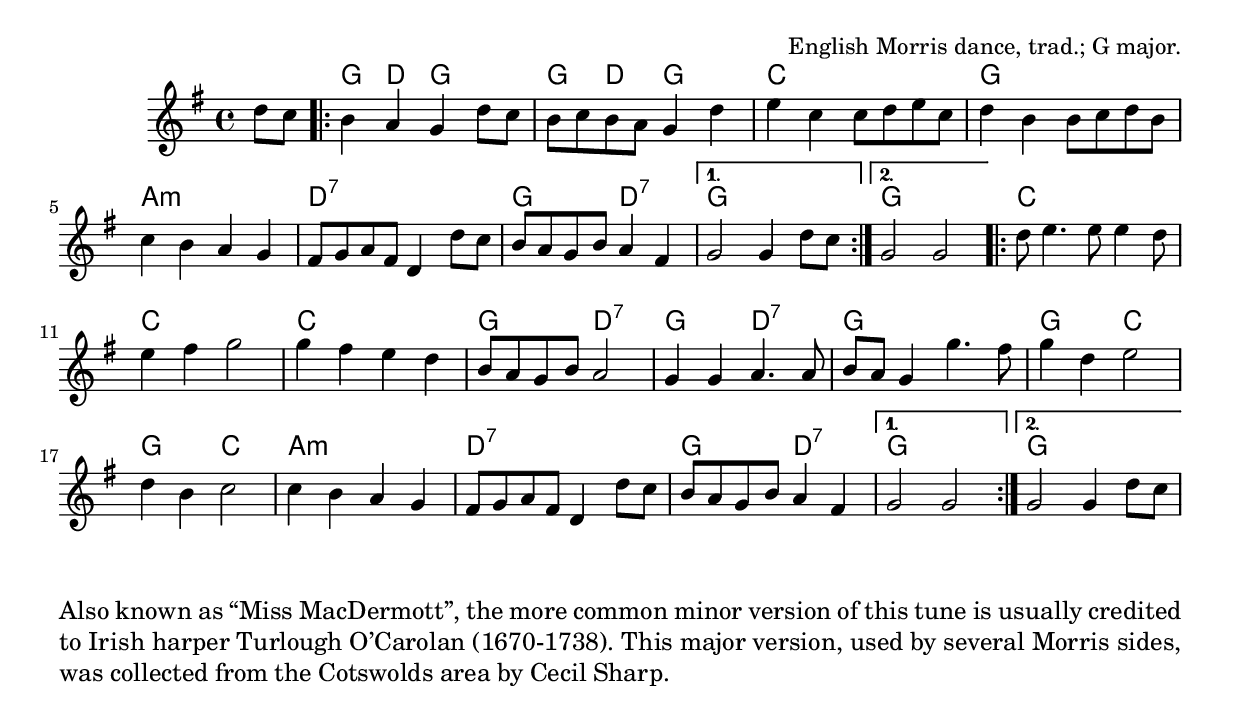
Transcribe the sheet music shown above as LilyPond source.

\version "2.18.2"
\include "util.ly"

\tocItem \markup "The Princess Royal"

\score {
  <<
    \relative d'' {
      \time 4/4
      \key g \major

      \partial 4 d8 c |
      \repeat volta 2 {
        b4 a g d'8 c |
        b8 c b a g4 d' |
        e4 c c8 d e c |
        d4 b b8 c d b |

        c4 b a g |
        fis8 g a fis d4 d'8 c |
        b8 a g b a4 fis4 |
      }
      \alternative {
        { g2 g4 d'8 c | }
        { g2 g2 | }
      }

      \repeat volta 2 {
        d'8 e4. e8 e4 d8 |
        e4 fis g2 |
        g4 fis e d |
        b8 a g b a2 |

        g4 g a4. a8 |
        b8 a g4 g'4. fis8 |
        g4 d e2 |
        d4 b c2 |

        c4 b a g |
        fis8 g a fis d4 d'8 c |
        b8 a g b a4 fis4 |
      }
      \alternative {
        { g2 g2 | }
        { g2 g4 d'8 c | }
      }
    }

    \chords {
      \time 4/4

      \partial 4 s4 |
      \repeat volta 2 {
        g4 d4 g2 | g4 d4 g2 | c1 | g1 |
        a1:m | d1:7 | g2 d2:7 |
      }
      \alternative {
        { g1 | }
        { g1 | }
      }
      \repeat volta 2 {
        c1 | c1 | c1 | g2 d2:7 |
        g2 d2:7 | g1 | g2 c2 | g2 c2 |
        a1:m | d1:7 | g2 d2:7
      }
      \alternative {
        { g1 | }
        { g1 | }
      }
    }
  >>

  \header {
    title = "The Princess Royal"
    opus = "English Morris dance, trad.; G major."
  }
}

\markuplist {
  \paragraph {
    Also known as “Miss MacDermott”, the more common minor version of this tune
    is usually credited to Irish harper Turlough O’Carolan (1670-1738).  This
    major version, used by several Morris sides, was collected from the Cotswolds
    area by Cecil Sharp.
  }
}